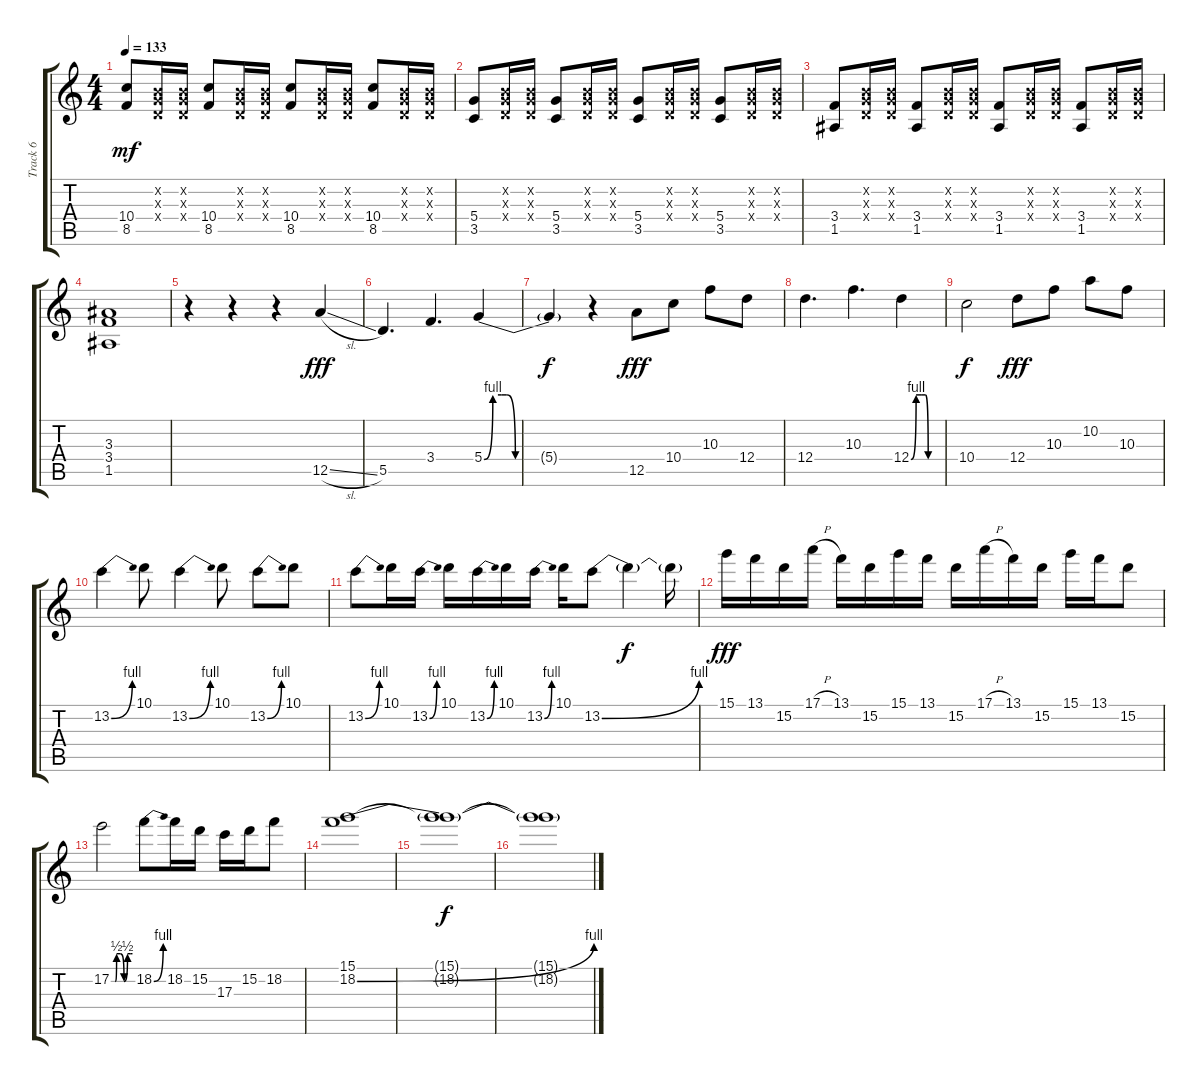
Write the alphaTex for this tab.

\track ("Track 6" "Track 6") {instrument distortionguitar}
\staff {score tabs}
\tuning (E4 B3 G3 D3 A2 E2) {hide}
\ts (4 4)
\tempo 133
\clef g2
\ks c
(10.4 8.5).8{dy mf} (0.2{x} 0.3{x} 0.4{x}).16 (0.2{x} 0.3{x} 0.4{x}).16 (10.4 8.5).8 (0.2{x} 0.3{x} 0.4{x}).16 (0.2{x} 0.3{x} 0.4{x}).16 (10.4 8.5).8 (0.2{x} 0.3{x} 0.4{x}).16 (0.2{x} 0.3{x} 0.4{x}).16 (10.4 8.5).8 (0.2{x} 0.3{x} 0.4{x}).16 (0.2{x} 0.3{x} 0.4{x}).16 |
(5.4 3.5).8 (0.2{x} 0.3{x} 0.4{x}).16 (0.2{x} 0.3{x} 0.4{x}).16 (5.4 3.5).8 (0.2{x} 0.3{x} 0.4{x}).16 (0.2{x} 0.3{x} 0.4{x}).16 (5.4 3.5).8 (0.2{x} 0.3{x} 0.4{x}).16 (0.2{x} 0.3{x} 0.4{x}).16 (5.4 3.5).8 (0.2{x} 0.3{x} 0.4{x}).16 (0.2{x} 0.3{x} 0.4{x}).16 |
(3.4 1.5).8 (0.2{x} 0.3{x} 0.4{x}).16 (0.2{x} 0.3{x} 0.4{x}).16 (3.4 1.5).8 (0.2{x} 0.3{x} 0.4{x}).16 (0.2{x} 0.3{x} 0.4{x}).16 (3.4 1.5).8 (0.2{x} 0.3{x} 0.4{x}).16 (0.2{x} 0.3{x} 0.4{x}).16 (3.4 1.5).8 (0.2{x} 0.3{x} 0.4{x}).16 (0.2{x} 0.3{x} 0.4{x}).16 |
(3.3 3.4 1.5).1 |
r.4 r.4 r.4 12.5{sl}.4{dy fff} |
5.5.4{d} 3.4.4{d} 5.4{be (custom 0 0 5 4 10 4 13 4 18 0 28 0 35 0 60 0)}.4 |
5.4{t}.4{dy f} r.4 12.5.8{dy fff} 10.4.8 10.3.8 12.4.8 |
12.4.4{d} 10.3.4{d} 12.4{be (custom 0 0 10 4 20 4 28 4 34 0 60 0)}.4 |
10.4.2{dy f} 12.4.8{dy fff} 10.3.8 10.2.8 10.3.8 |
13.2{be (bend 0 0 60 4)}.4 10.1.8 13.2{be (bend 0 0 60 4)}.4 10.1.8 13.2{be (bend 0 0 60 4)}.8 10.1.8 |
13.2{be (bend 0 0 60 4)}.8 10.1.16 13.2{be (bend 0 0 60 4)}.16 10.1.16 13.2{be (bend 0 0 60 4)}.16 10.1.16 13.2{be (bend 0 0 60 4)}.16 10.1.16 13.2{be (bend 0 0 60 4)}.8 13.2{t}.4{dy f} 13.2{t}.16 |
15.1.16{dy fff} 13.1.16 15.2.16 17.1{h}.16 13.1.16 15.2.16 15.1.16 13.1.16 15.2.16 17.1{h}.16 13.1.16 15.2.16 15.1.16 13.1.16 15.2.8 |
17.2{be (custom 0 0 11 0 15 2 26 2 36 0 46 2 55 2 60 2)}.2 18.2{be (bend 0 0 60 4)}.8 18.2.16 15.2.16 17.3.16 15.2.16 18.2.8 |
(15.1 18.2{be (bend 0 0 60 4)}).1 |
(15.1{t} 18.2{t}).1{dy f} |
(15.1{t} 18.2{t}).1
